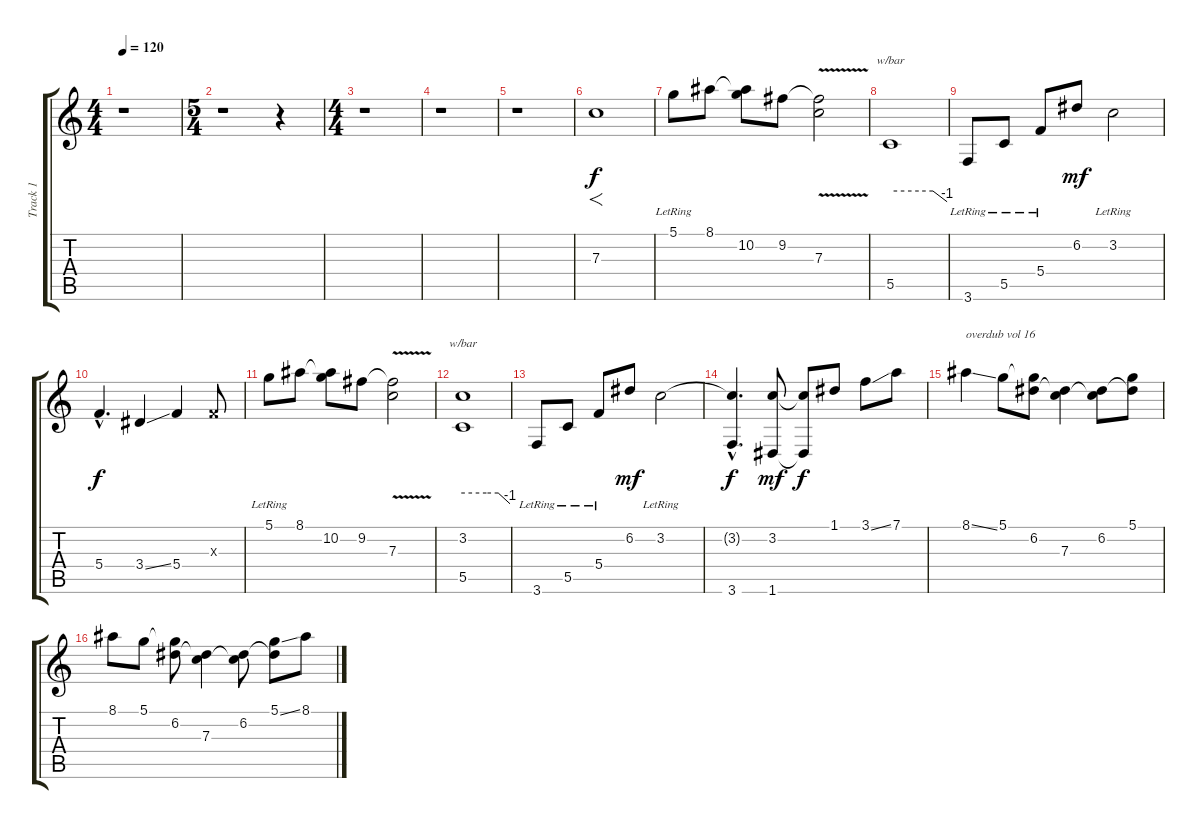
\track ("Track 1" "Track 1") {instrument electricguitarjazz}
\staff {score tabs}
\tuning (D4 A3 F3 C3 G2 D2) {hide}
\ts (4 4)
\tempo 120
\clef g2
\ks c
r.1{dy f instrument electricguitarjazz} |
\ts (5 4)
r.1 r.4 |
\ts (4 4)
r.1 |
r.1 |
r.1 |
7.3.1{f} |
5.1{lr}.8 8.1.8 (8.1{t} 10.2).8 9.2.8 (9.2{t} 7.3{v}).2 |
5.5.1{tbe (custom default 0 0 30 0 45 0 60 -4)} |
3.6{lr}.8 5.5{lr}.8 5.4{lr}.8 6.2.8{dy mf} 3.2{lr}.2 |
5.4{hac}.4{d dy f} 3.4{ss}.4 5.4.4 0.3{x}.8 |
5.1{lr}.8 8.1.8 (8.1{t} 10.2).8 9.2.8 (9.2{t} 7.3{v}).2 |
(3.2 5.5).1{tbe (custom default 0 0 30 0 45 0 60 -4)} |
3.6{lr}.8 5.5{lr}.8 5.4{lr}.8 6.2.8{dy mf} 3.2{lr}.2 |
(3.2{hac t} 3.6{hac}).4{d dy f} (3.2 1.6).8{dy mf} (3.2{t} 1.6{t}).8{dy f} 1.1.8 3.1{ss}.8 7.1.8 |
8.1{ss}.4{txt "overdub vol 16" volume 16 instrument overdrivenguitar} 5.1.8 (5.1{t} 6.2).8 (6.2{t} 7.3).4 (6.2 7.3{t}).8 (5.1 6.2{t}).8 |
8.1.8 5.1.8 (5.1{t} 6.2).8 (6.2{t} 7.3).4 (6.2 7.3{t}).8 (5.1{ss} 6.2{t}).8 8.1.8
